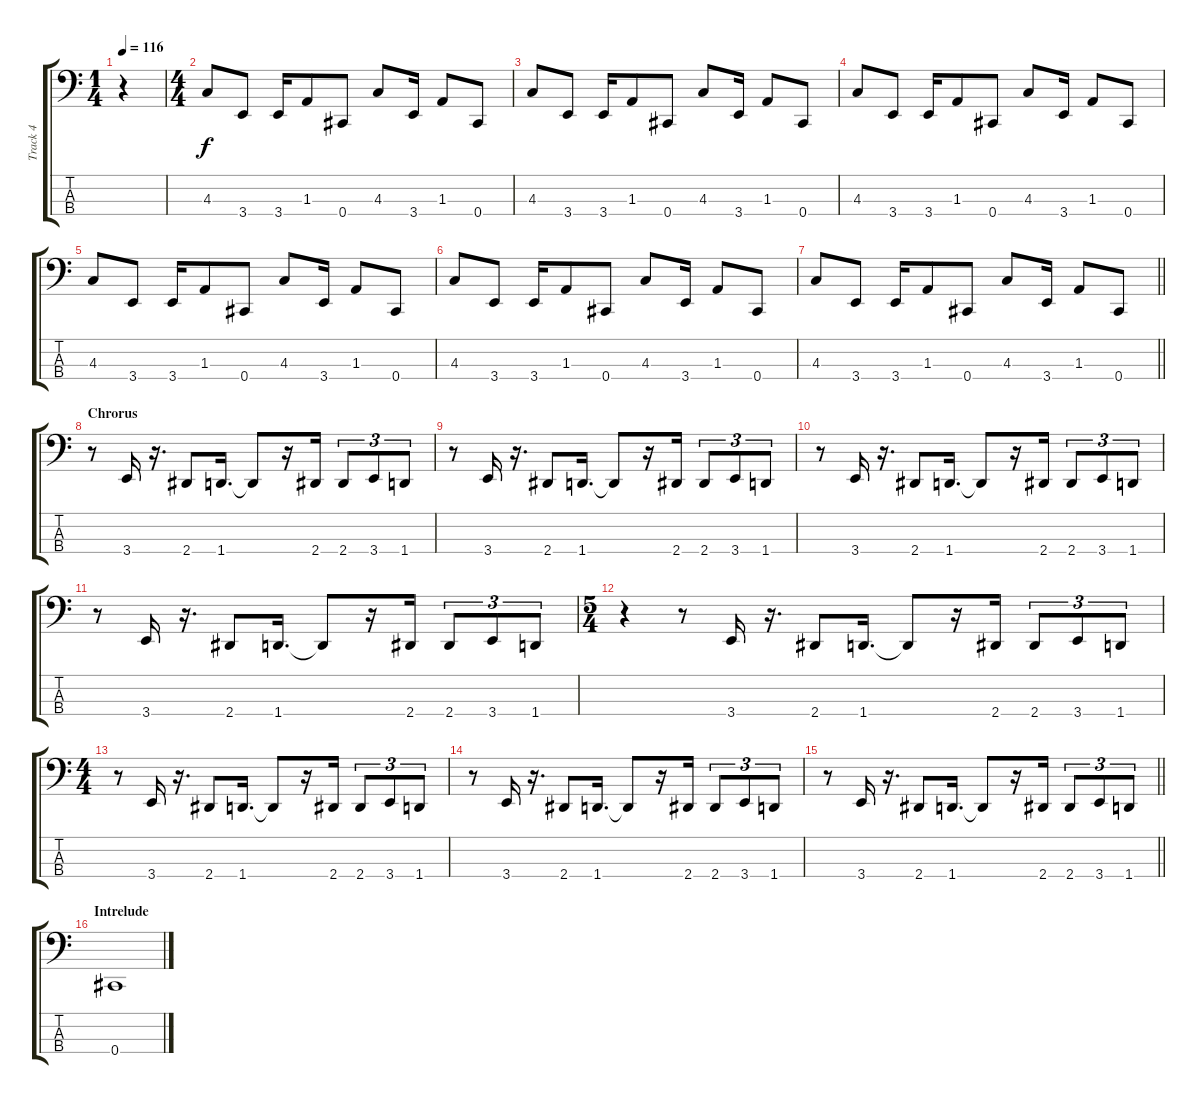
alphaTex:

\track ("Track 4" "Track 4") {instrument electricbasspick}
\staff {score tabs}
\tuning (Gb2 Db2 Ab1 Db1) {hide}
\ts (1 4)
\tempo 116
\clef f4
\ks c
r.4{dy f} |
\ts (4 4)
4.3.8 3.4.8 3.4.16 1.3.8 0.4.8 4.3.8 3.4.16 1.3.8 0.4.8 |
4.3.8 3.4.8 3.4.16 1.3.8 0.4.8 4.3.8 3.4.16 1.3.8 0.4.8 |
4.3.8 3.4.8 3.4.16 1.3.8 0.4.8 4.3.8 3.4.16 1.3.8 0.4.8 |
4.3.8 3.4.8 3.4.16 1.3.8 0.4.8 4.3.8 3.4.16 1.3.8 0.4.8 |
4.3.8 3.4.8 3.4.16 1.3.8 0.4.8 4.3.8 3.4.16 1.3.8 0.4.8 |
\barLineRight lightlight
4.3.8 3.4.8 3.4.16 1.3.8 0.4.8 4.3.8 3.4.16 1.3.8 0.4.8 |
\section ("" "Chrorus")
r.8 3.4.16 r.16{d} 2.4.8 1.4.16{d} 1.4{t}.8 r.16 2.4.16 2.4.8{tu (3 2)} 3.4.8{tu (3 2)} 1.4.8{tu (3 2)} |
r.8 3.4.16 r.16{d} 2.4.8 1.4.16{d} 1.4{t}.8 r.16 2.4.16 2.4.8{tu (3 2)} 3.4.8{tu (3 2)} 1.4.8{tu (3 2)} |
r.8 3.4.16 r.16{d} 2.4.8 1.4.16{d} 1.4{t}.8 r.16 2.4.16 2.4.8{tu (3 2)} 3.4.8{tu (3 2)} 1.4.8{tu (3 2)} |
r.8 3.4.16 r.16{d} 2.4.8 1.4.16{d} 1.4{t}.8 r.16 2.4.16 2.4.8{tu (3 2)} 3.4.8{tu (3 2)} 1.4.8{tu (3 2)} |
\ts (5 4)
r.4 r.8 3.4.16 r.16{d} 2.4.8 1.4.16{d} 1.4{t}.8 r.16 2.4.16 2.4.8{tu (3 2)} 3.4.8{tu (3 2)} 1.4.8{tu (3 2)} |
\ts (4 4)
r.8 3.4.16 r.16{d} 2.4.8 1.4.16{d} 1.4{t}.8 r.16 2.4.16 2.4.8{tu (3 2)} 3.4.8{tu (3 2)} 1.4.8{tu (3 2)} |
r.8 3.4.16 r.16{d} 2.4.8 1.4.16{d} 1.4{t}.8 r.16 2.4.16 2.4.8{tu (3 2)} 3.4.8{tu (3 2)} 1.4.8{tu (3 2)} |
\barLineRight lightlight
r.8 3.4.16 r.16{d} 2.4.8 1.4.16{d} 1.4{t}.8 r.16 2.4.16 2.4.8{tu (3 2)} 3.4.8{tu (3 2)} 1.4.8{tu (3 2)} |
\section ("" "Intrelude")
0.4.1
